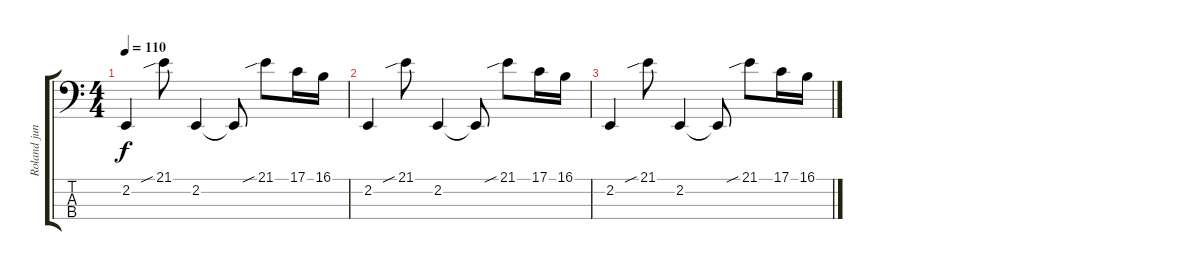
\track ("Roland juno DI" "Roland jun") {instrument lead2sawtooth}
\staff {score tabs}
\tuning (G2 D2 A1 E1) {hide}
\ts (4 4)
\tempo 110
\clef f4
\ks c
2.2.4{dy f} 21.1{sib}.8 2.2.4 2.2{t}.8 21.1{sib}.8 17.1.16 16.1.16 |
2.2.4 21.1{sib}.8 2.2.4 2.2{t}.8 21.1{sib}.8 17.1.16 16.1.16 |
2.2.4 21.1{sib}.8 2.2.4 2.2{t}.8 21.1{sib}.8 17.1.16 16.1.16
